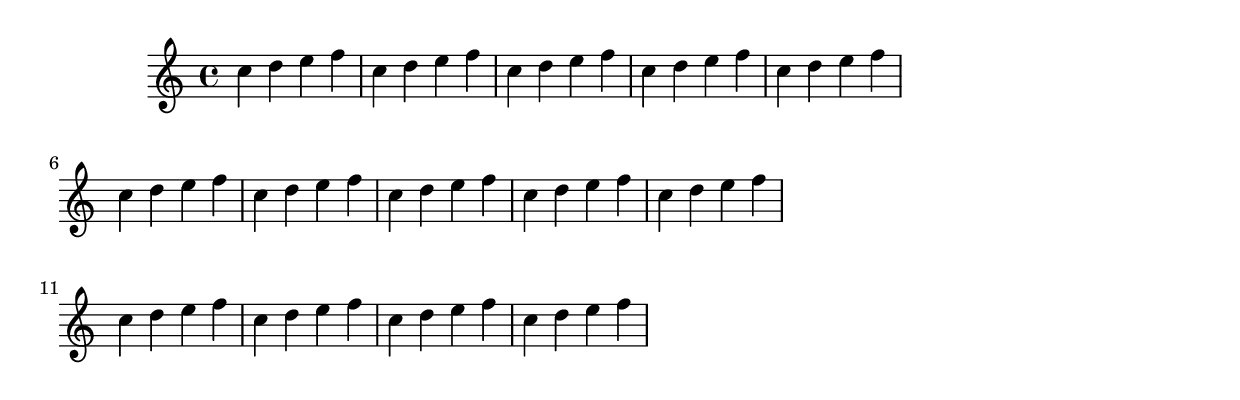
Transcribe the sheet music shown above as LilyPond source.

%% Do not edit this file; it is automatically
%% generated from LSR http://lsr.dsi.unimi.it
%% This file is in the public domain.
\version "2.13.16"

\header {
  lsrtags = "keyboards"

%% Translation of GIT committish: d2119a9e5e951c6ae850322f41444ac98d1ed492
  texidoces = "
Los símbolos específicos de acordeón discanto se escriben mediante
@code{\\markup}.  Se puede trucar la colocación vertical de los
símbolos modificando los argumentos de @code{\\raise}.

"
  doctitlees = "Símbolos de acordeón discanto"

%% Translation of GIT committish: 0a868be38a775ecb1ef935b079000cebbc64de40
  doctitlede = "Symbole für Akkordeon-Diskantregister"
  texidocde = "
Diskantregister für Akkordeon können mit @code{\\markup} dargestellt werden.
Die vertikale Position der einzelnen Elemente werden mit @code{\\raise}
angepasst.
"

  texidoc = "
Accordion discant-specific symbols are added using @code{\\markup}. The
vertical placement of the symbols can be tweaked by changing the
@code{\\raise} arguments.



"
  doctitle = "Accordion-discant symbols"
} % begin verbatim

discant = \markup {
  \musicglyph #"accordion.accDiscant"
}
dot = \markup {
  \musicglyph #"accordion.accDot"
}

\layout { ragged-right = ##t }

% 16 voets register
accBasson = ^\markup {
  \combine
  \discant
  \raise #0.5 \dot
}

% een korig 8 en 16 voets register
accBandon = ^\markup {
  \combine
    \discant
    \combine
      \raise #0.5 \dot
      \raise #1.5 \dot
}

accVCello = ^\markup {
  \combine
    \discant
    \combine
      \raise #0.5 \dot
      \combine
        \raise #1.5 \dot
        \translate #'(1 . 0) \raise #1.5 \dot
}

% 4-8-16 voets register
accHarmon = ^\markup {
  \combine
    \discant
    \combine
      \raise #0.5 \dot
      \combine
        \raise #1.5 \dot
        \raise #2.5 \dot
}

accTrombon = ^\markup {
  \combine
    \discant
    \combine
      \raise #0.5 \dot
      \combine
        \raise #1.5 \dot
        \combine
          \translate #'(1 . 0) \raise #1.5 \dot
          \translate #'(-1 . 0) \raise #1.5 \dot
}

% eenkorig 4 en 16 voets register
accOrgan = ^\markup {
  \combine
    \discant
    \combine
      \raise #0.5 \dot
      \raise #2.5 \dot
}

accMaster = ^\markup {
  \combine
    \discant
    \combine
      \raise #0.5 \dot
      \combine
        \raise #1.5 \dot
        \combine
          \translate #'(1 . 0) \raise #1.5 \dot
          \combine
            \translate #'(-1 . 0) \raise #1.5 \dot
            \raise #2.5 \dot
}

accAccord = ^\markup {
  \combine
    \discant
    \combine
      \raise #1.5 \dot
      \combine
        \translate #'(1 . 0) \raise #1.5 \dot
        \combine
          \translate #'(-1 . 0) \raise #1.5 \dot
          \raise #2.5 \dot
}

accMusette = ^\markup {
  \combine
    \discant
    \combine
      \raise #1.5 \dot
      \combine
        \translate #'(1 . 0) \raise #1.5 \dot
        \translate #'(-1 . 0) \raise #1.5 \dot
}

accCeleste = ^\markup {
  \combine
    \discant
    \combine
      \raise #1.5 \dot
      \translate #'(-1 . 0) \raise #1.5 \dot
}

accOboe = ^\markup {
  \combine
    \discant
    \combine
      \raise #1.5 \dot
      \raise #2.5 \dot
}

accClarin = ^\markup {
  \combine
    \discant
    \raise #1.5 \dot
}

accPiccolo = ^\markup {
    \combine
       \discant
       \raise #2.5 \dot
}

accViolin = ^\markup {
  \combine
    \discant
    \combine
      \raise #1.5 \dot
      \combine
        \translate #'(1 . 0) \raise #1.5 \dot
        \raise #2.5 \dot
}

\relative c'' {
  c4 d\accBasson e f
  c4 d\accBandon e f
  c4 d\accVCello e f
  c4 d\accHarmon e f
  c4 d\accTrombon e f
  \break
  c4 d\accOrgan e f
  c4 d\accMaster e f
  c4 d\accAccord e f
  c4 d\accMusette e f
  c4 d\accCeleste e f
  \break
  c4 d\accOboe e f
  c4 d\accClarin e f
  c4 d\accPiccolo e f
  c4 d\accViolin e f
}

